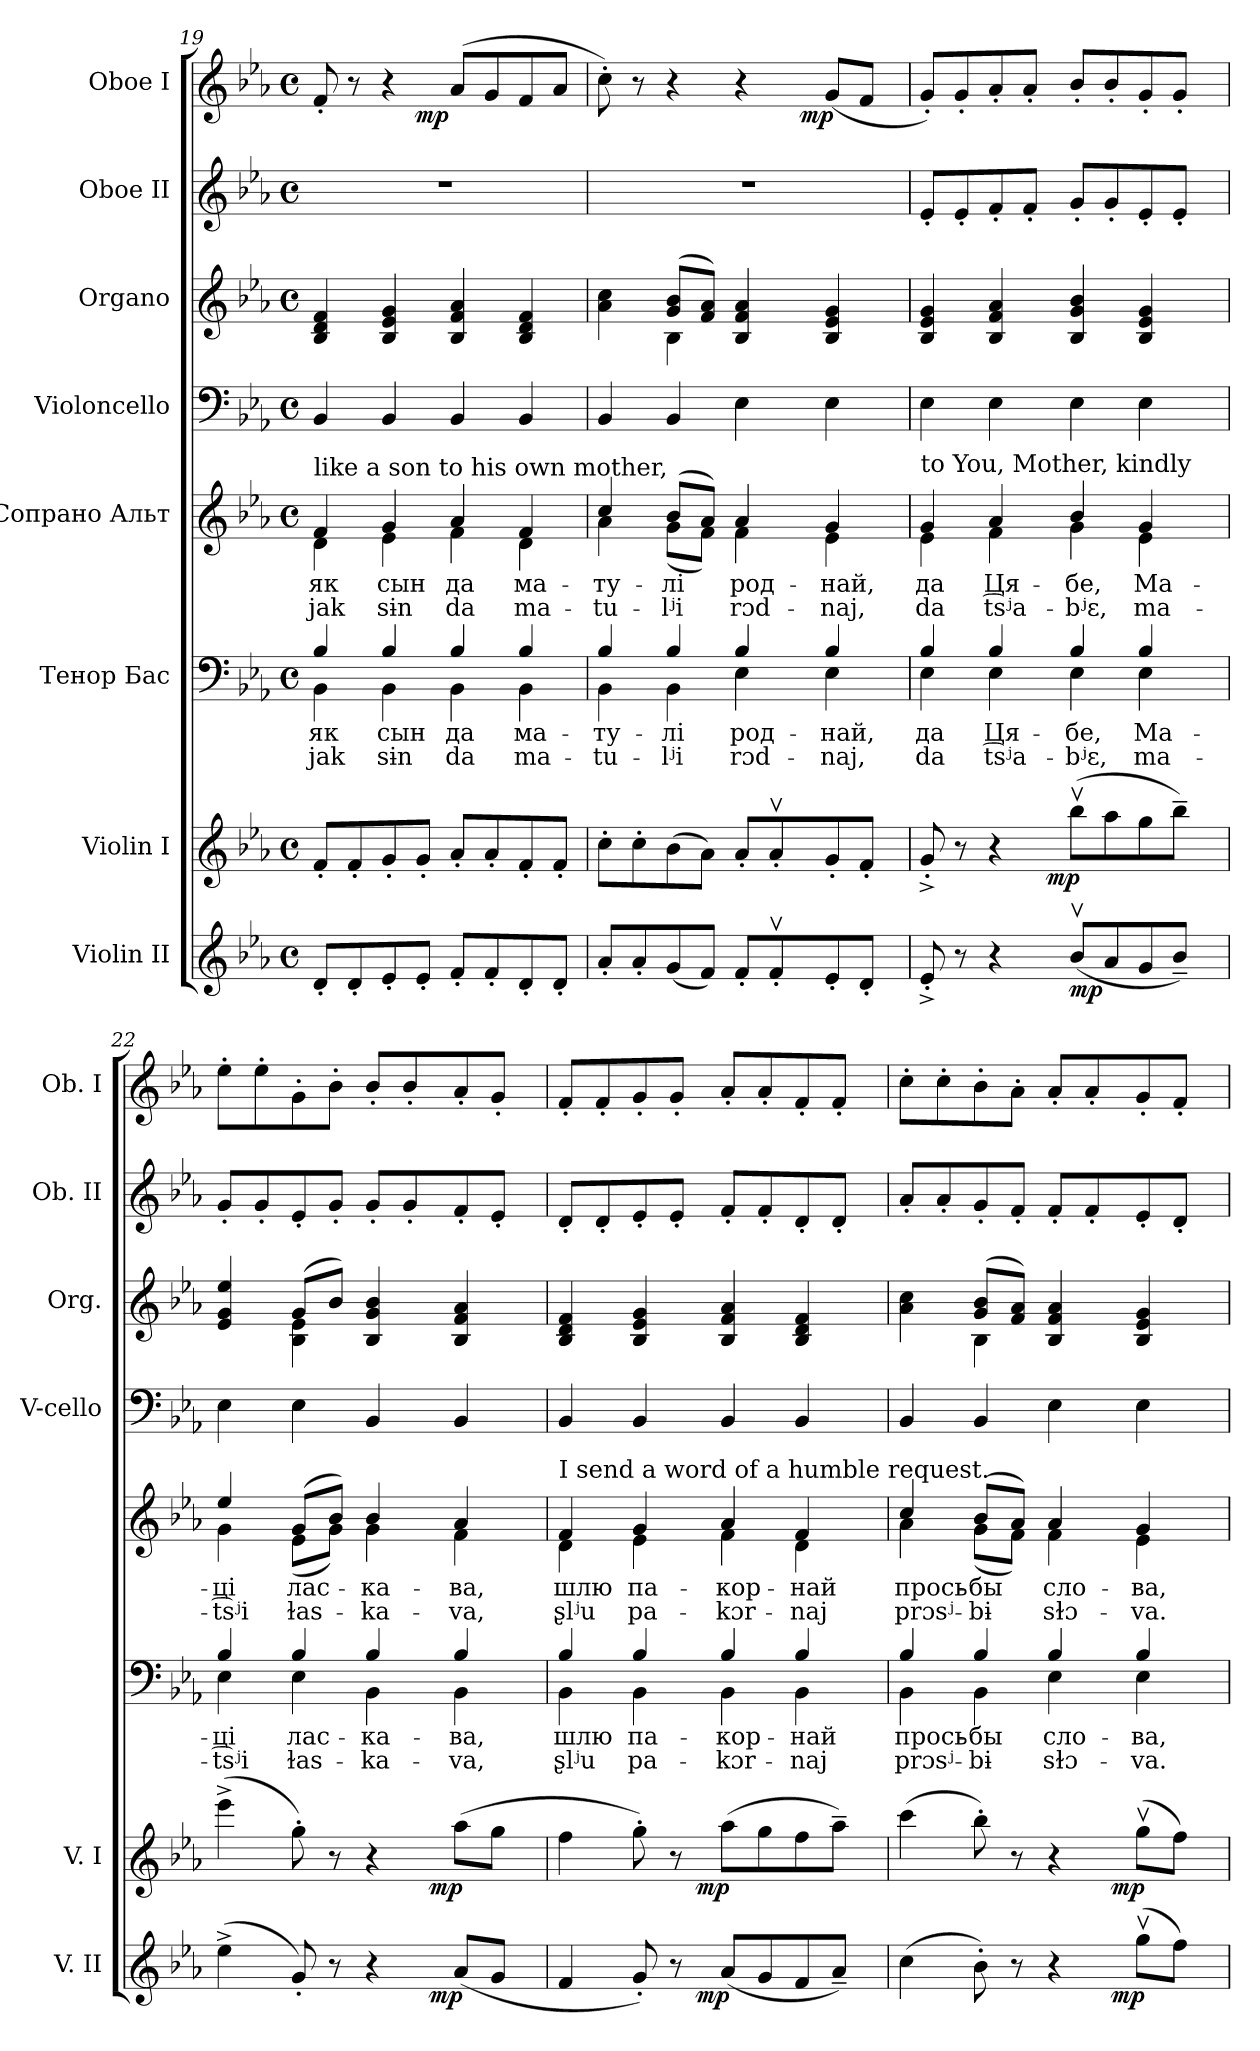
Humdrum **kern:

**kern	**dynam	**kern	**dynam	**kern	**text	**text	**kern	**text	**text	**kern	**kern	**kern	**kern	**dynam
*part8	*part8	*part7	*part7	*part6	*part6	*part6	*part5	*part5	*part5	*part4	*part3	*part2	*part1	*part1
*staff8	*staff8	*staff7	*staff7	*staff6	*staff6	*staff6	*staff5	*staff5	*staff5	*staff4	*staff3	*staff2	*staff1	*staff1
*I"Violin II	*	*I"Violin I	*	*I"Тенор Бас	*	*	*I"Сопрано Альт	*	*	*I"Violoncello	*I"Organo	*I"Oboe II	*I"Oboe I	*
*I'V. II	*	*I'V. I	*	*	*	*	*	*	*	*I'V-cello	*I'Org.	*I'Ob. II	*I'Ob. I	*
*clefG2	*	*clefG2	*	*clefF4	*	*	*clefG2	*	*	*clefF4	*clefG2	*clefG2	*clefG2	*
*k[b-e-a-]	*	*k[b-e-a-]	*	*k[b-e-a-]	*	*	*k[b-e-a-]	*	*	*k[b-e-a-]	*k[b-e-a-]	*k[b-e-a-]	*k[b-e-a-]	*
*E-:	*	*E-:	*	*E-:	*	*	*E-:	*	*	*E-:	*E-:	*E-:	*E-:	*
*M4/4	*	*M4/4	*	*M4/4	*	*	*M4/4	*	*	*M4/4	*M4/4	*M4/4	*M4/4	*
*met(c)	*	*met(c)	*	*met(c)	*	*	*met(c)	*	*	*met(c)	*met(c)	*met(c)	*met(c)	*
=19	=19	=19	=19	=19	=19	=19	=19	=19	=19	=19	=19	=19	=19	=19
!	!	!	!	!	!LO:LY:b:color=#000000	!LO:LY:b:color=#000000	!	!	!	!	!	!	!	!
*	*	*	*	*^	*	*	*	*	*	*	*	*	*	*
!	!	!	!	!	!	!LO:LY:b:color=#000000	!	!	!	!	!	!	!	!	!
!	!	!	!	!	!	!	!	!	!LO:LY:b:color=#000000	!LO:LY:b:color=#000000	!	!	!	!	!
*	*	*	*	*	*	*	*	*^	*	*	*	*	*	*	*
!	!	!	!	!	!	!	!	!LO:TX:a:t=like a son to his own mother,	!	!	!	!	!	!	!	!
!	!	!	!	!	!	!	!	!	!	!LO:LY:b:color=#000000	!	!	!	!	!	!
*	*	*	*	*	*	*	*	*	*	*	*	*	*	*	*^	*
8d'i/L	.	8f'i/L	.	4B-i/	4BB-i\	як	jak	4fi/	4di\	як	jak	4BB-i/	4B-i/ 4di 4fi	1r	8f'i/	4.ryy	.
8d'i/	.	8f'i/	.	.	.	.	.	.	.	.	.	.	.	.	8r	.	.
!	!	!	!	!	!	!LO:LY:b:color=#000000	!LO:LY:b:color=#000000	!	!	!	!	!	!	!	!	!	!
!	!	!	!	!	!	!LO:LY:b:color=#000000	!	!	!	!	!	!	!	!	!	!	!
!	!	!	!	!	!	!	!	!	!	!LO:LY:b:color=#000000	!LO:LY:b:color=#000000	!	!	!	!	!	!
!	!	!	!	!	!	!	!	!	!	!LO:LY:b:color=#000000	!	!	!	!	!	!	!
8e-'i/	.	8g'i/	.	4B-i/	4BB-i\	сын	sɨn	4gi/	4e-i\	сын	sɨn	4BB-i/	4B-i/ 4e-i 4gi	.	4r	.	.
8e-'i/J	.	8g'i/J	.	.	.	.	.	.	.	.	.	.	.	.	.	2ryy	mp
!	!	!	!	!	!	!LO:LY:b:color=#000000	!LO:LY:b:color=#000000	!	!	!	!	!	!	!	!	!	!
!	!	!	!	!	!	!LO:LY:b:color=#000000	!	!	!	!	!	!	!	!	!	!	!
!	!	!	!	!	!	!	!	!	!	!LO:LY:b:color=#000000	!LO:LY:b:color=#000000	!	!	!	!	!	!
!	!	!	!	!	!	!	!	!	!	!LO:LY:b:color=#000000	!	!	!	!	!	!	!
8f'i/L	.	8a-'i/L	.	4B-i/	4BB-i\	да	da	4a-i/	4fi\	да	da	4BB-i/	4B-i/ 4fi 4a-i	.	(8a-i/L	.	.
8f'i/	.	8a-'i/	.	.	.	.	.	.	.	.	.	.	.	.	8gi/	.	.
!	!	!	!	!	!	!LO:LY:b:color=#000000	!LO:LY:b:color=#000000	!	!	!	!	!	!	!	!	!	!
!	!	!	!	!	!	!LO:LY:b:color=#000000	!	!	!	!	!	!	!	!	!	!	!
!	!	!	!	!	!	!	!	!	!	!LO:LY:b:color=#000000	!LO:LY:b:color=#000000	!	!	!	!	!	!
!	!	!	!	!	!	!	!	!	!	!LO:LY:b:color=#000000	!	!	!	!	!	!	!
8d'i/	.	8f'i/	.	4B-i/	4BB-i\	ма-	ma-	4fi/	4di\	ма-	ma-	4BB-i/	4B-i/ 4di 4fi	.	8fi/	.	.
8d'i/J	.	8f'i/J	.	.	.	.	.	.	.	.	.	.	.	.	8a-i/J	8ryy	.
=20	=20	=20	=20	=20	=20	=20	=20	=20	=20	=20	=20	=20	=20	=20	=20	=20	=20
!	!	!	!	!	!	!LO:LY:b:color=#000000	!LO:LY:b:color=#000000	!	!	!	!	!	!	!	!	!	!
!	!	!	!	!	!	!LO:LY:b:color=#000000	!	!	!	!	!	!	!	!	!	!	!
!	!	!	!	!	!	!	!	!	!	!LO:LY:b:color=#000000	!LO:LY:b:color=#000000	!	!	!	!	!	!
!	!	!	!	!	!	!	!	!	!	!LO:LY:b:color=#000000	!	!	!	!	!	!	!
*	*	*	*	*	*	*	*	*	*	*	*	*	*^	*	*	*	*
8a-'i/L	.	8cc'i\L	.	4B-i/	4BB-i\	-ту-	-tu-	4cci/	4a-i\	-ту-	-tu-	4BB-i/	4a-i\ 4cci	4ryy	1r	8cc'i\)	2ryy	.
8a-'i/	.	8cc'i\	.	.	.	.	.	.	.	.	.	.	.	.	.	8r	.	.
!	!	!	!	!	!	!LO:LY:b:color=#000000	!LO:LY:b:color=#000000	!	!	!	!	!	!	!	!	!	!	!
!	!	!	!	!	!	!LO:LY:b:color=#000000	!	!	!	!	!	!	!	!	!	!	!	!
!	!	!	!	!	!	!	!	!	!	!LO:LY:b:color=#000000	!LO:LY:b:color=#000000	!	!	!	!	!	!	!
!	!	!	!	!	!	!	!	!	!	!LO:LY:b:color=#000000	!	!	!	!	!	!	!	!
(8gi/	.	(8b-i\	.	4B-i/	4BB-i\	-лі	-lʲi	(8b-i/L	(8gi\L	-лі	-lʲi	4BB-i/	(8gi/ 8b-iL	4B-i\	.	4r	.	.
8fi/J)	.	8a-i\J)	.	.	.	.	.	8a-i/J)	8fi\J)	.	.	.	8fi/ 8a-iJ)	.	.	.	.	.
!	!	!	!	!	!	!LO:LY:b:color=#000000	!LO:LY:b:color=#000000	!	!	!	!	!	!	!	!	!	!	!
!	!	!	!	!	!	!LO:LY:b:color=#000000	!	!	!	!	!	!	!	!	!	!	!	!
!	!	!	!	!	!	!	!	!	!	!LO:LY:b:color=#000000	!LO:LY:b:color=#000000	!	!	!	!	!	!	!
!	!	!	!	!	!	!	!	!	!	!LO:LY:b:color=#000000	!	!	!	!	!	!	!	!
8f'i/L	.	8a-'i/L	.	4B-i/	4E-i\	род-	rɔd-	4a-i/	4fi\	род-	rɔd-	4E-i\	4B-i/ 4fi 4a-i	2ryy	.	4r	8ryy	.
8fv'i/	.	8a-v'i/	.	.	.	.	.	.	.	.	.	.	.	.	.	.	32ryy	.
.	.	.	.	.	.	.	.	.	.	.	.	.	.	.	.	.	64ryy	.
.	.	.	.	.	.	.	.	.	.	.	.	.	.	.	.	.	128ryy	.
.	.	.	.	.	.	.	.	.	.	.	.	.	.	.	.	.	1024ryy	.
.	.	.	.	.	.	.	.	.	.	.	.	.	.	.	.	.	4ryy	mp
!	!	!	!	!	!	!LO:LY:b:color=#000000	!LO:LY:b:color=#000000	!	!	!	!	!	!	!	!	!	!	!
!	!	!	!	!	!	!LO:LY:b:color=#000000	!	!	!	!	!	!	!	!	!	!	!	!
!	!	!	!	!	!	!	!	!	!	!LO:LY:b:color=#000000	!LO:LY:b:color=#000000	!	!	!	!	!	!	!
!	!	!	!	!	!	!	!	!	!	!LO:LY:b:color=#000000	!	!	!	!	!	!	!	!
8e-'i/	.	8g'i/	.	4B-i/	4E-i\	-най,	-naj,	4gi/	4e-i\	-най,	-naj,	4E-i\	4B-i/ 4e-i 4gi	.	.	(8gi/L	.	.
8d'i/J	.	8f'i/J	.	.	.	.	.	.	.	.	.	.	.	.	.	8fi/J	.	.
.	.	.	.	.	.	.	.	.	.	.	.	.	.	.	.	.	16ryy	.
.	.	.	.	.	.	.	.	.	.	.	.	.	.	.	.	.	256..ryy	.
*	*	*	*	*	*	*	*	*	*	*	*	*	*v	*v	*	*v	*v	*
!!LO:LB:g=z
=21	=21	=21	=21	=21	=21	=21	=21	=21	=21	=21	=21	=21	=21	=21	=21	=21
*	*	*	*	*	*	*	*	*	*	*	*	*	*^	*	*^	*
!	!	!	!	!	!	!LO:LY:b:color=#000000	!LO:LY:b:color=#000000	!	!	!	!	!	!	!	!	!	!	!
*	*	*	*	*	*	*	*	*	*	*	*	*	*v	*v	*	*v	*v	*
*	*	*	*	*	*	*	*	*	*	*	*	*	*^	*	*^	*
!	!	!	!	!	!	!LO:LY:b:color=#000000	!	!	!	!	!	!	!	!	!	!	!	!
*	*	*	*	*	*	*	*	*	*	*	*	*	*v	*v	*	*v	*v	*
*	*	*	*	*	*	*	*	*	*	*	*	*	*^	*	*^	*
!	!	!	!	!	!	!	!	!	!	!LO:LY:b:color=#000000	!LO:LY:b:color=#000000	!	!	!	!	!	!	!
*	*	*	*	*	*	*	*	*	*	*	*	*	*v	*v	*	*v	*v	*
*	*	*	*	*	*	*	*	*	*	*	*	*	*^	*	*^	*
!	!	!	!	!	!	!	!	!LO:TX:a:t=to You, Mother, kindly	!	!	!	!	!	!	!	!	!	!
!	!	!	!	!	!	!	!	!	!	!LO:LY:b:color=#000000	!	!	!	!	!	!	!	!
*	*	*^	*	*	*	*	*	*	*	*	*	*	*v	*v	*	*v	*v	*
8e-'^i/	.	8g'^i/	4ryy	.	4B-i/	4E-i\	да	da	4gi/	4e-i\	да	da	4E-i\	4B-i/ 4e-i 4gi	8e-'i/L	8g'i/L)	.
8r	.	8r	.	.	.	.	.	.	.	.	.	.	.	.	8e-'i/	8g'i/	.
!	!	!	!	!	!	!	!LO:LY:b:color=#000000	!LO:LY:b:color=#000000	!	!	!	!	!	!	!	!	!
!	!	!	!	!	!	!	!LO:LY:b:color=#000000	!	!	!	!	!	!	!	!	!	!
!	!	!	!	!	!	!	!	!	!	!	!LO:LY:b:color=#000000	!LO:LY:b:color=#000000	!	!	!	!	!
!	!	!	!	!	!	!	!	!	!	!	!LO:LY:b:color=#000000	!	!	!	!	!	!
4r	.	4r	8ryy	.	4B-i/	4E-i\	Ця-	t͡sʲa-	4a-i/	4fi\	Ця-	t͡sʲa-	4E-i\	4B-i/ 4fi 4a-i	8f'i/	8a-'i/	.
.	.	.	16ryy	.	.	.	.	.	.	.	.	.	.	.	8f'i/J	8a-'i/J	.
.	.	.	1024ryy	.	.	.	.	.	.	.	.	.	.	.	.	.	.
.	.	.	2ryy	mp	.	.	.	.	.	.	.	.	.	.	.	.	.
!	!	!	!	!	!	!	!LO:LY:b:color=#000000	!LO:LY:b:color=#000000	!	!	!	!	!	!	!	!	!
!	!	!	!	!	!	!	!LO:LY:b:color=#000000	!	!	!	!	!	!	!	!	!	!
!	!	!	!	!	!	!	!	!	!	!	!LO:LY:b:color=#000000	!LO:LY:b:color=#000000	!	!	!	!	!
!	!	!	!	!	!	!	!	!	!	!	!LO:LY:b:color=#000000	!	!	!	!	!	!
(8b-vi/L	mp	(8bb-vi\L	.	.	4B-i/	4E-i\	-бе,	-bʲɛ,	4b-i/	4gi\	-бе,	-bʲɛ,	4E-i\	4B-i/ 4gi 4b-i	8g'i/L	8b-'i/L	.
8a-i/	.	8aa-i\	.	.	.	.	.	.	.	.	.	.	.	.	8g'i/	8b-'i/	.
!	!	!	!	!	!	!	!LO:LY:b:color=#000000	!LO:LY:b:color=#000000	!	!	!	!	!	!	!	!	!
!	!	!	!	!	!	!	!LO:LY:b:color=#000000	!	!	!	!	!	!	!	!	!	!
!	!	!	!	!	!	!	!	!	!	!	!LO:LY:b:color=#000000	!LO:LY:b:color=#000000	!	!	!	!	!
!	!	!	!	!	!	!	!	!	!	!	!LO:LY:b:color=#000000	!	!	!	!	!	!
8gi/	.	8ggi\	.	.	4B-i/	4E-i\	Ма-	ma-	4gi/	4e-i\	Ма-	ma-	4E-i\	4B-i/ 4e-i 4gi	8e-'i/	8g'i/	.
8b-~i/J)	.	8bb-~i\J)	.	.	.	.	.	.	.	.	.	.	.	.	8e-'i/J	8g'i/J	.
.	.	.	32ryy	.	.	.	.	.	.	.	.	.	.	.	.	.	.
.	.	.	64ryy	.	.	.	.	.	.	.	.	.	.	.	.	.	.
.	.	.	128...ryy	.	.	.	.	.	.	.	.	.	.	.	.	.	.
=22	=22	=22	=22	=22	=22	=22	=22	=22	=22	=22	=22	=22	=22	=22	=22	=22	=22
!	!	!	!	!	!	!	!LO:LY:b:color=#000000	!LO:LY:b:color=#000000	!	!	!	!	!	!	!	!	!
!	!	!	!	!	!	!	!LO:LY:b:color=#000000	!	!	!	!	!	!	!	!	!	!
!	!	!	!	!	!	!	!	!	!	!	!LO:LY:b:color=#000000	!LO:LY:b:color=#000000	!	!	!	!	!
!	!	!	!	!	!	!	!	!	!	!	!LO:LY:b:color=#000000	!	!	!	!	!	!
*^	*	*	*	*	*	*	*	*	*	*	*	*	*	*^	*	*	*
(4ee-^i\	2ryy	.	(4eee-^i\	2ryy	.	4B-i/	4E-i\	-ці	-t͡sʲi	4ee-i/	4gi\	-ці	-t͡sʲi	4E-i\	4e-i/ 4gi 4ee-i	4ryy	8g'i/L	8ee-'i\L	.
.	.	.	.	.	.	.	.	.	.	.	.	.	.	.	.	.	8g'i/	8ee-'i\	.
!	!	!	!	!	!	!	!	!LO:LY:b:color=#000000	!LO:LY:b:color=#000000	!	!	!	!	!	!	!	!	!	!
!	!	!	!	!	!	!	!	!LO:LY:b:color=#000000	!	!	!	!	!	!	!	!	!	!	!
!	!	!	!	!	!	!	!	!	!	!	!	!LO:LY:b:color=#000000	!LO:LY:b:color=#000000	!	!	!	!	!	!
!	!	!	!	!	!	!	!	!	!	!	!	!LO:LY:b:color=#000000	!	!	!	!	!	!	!
8g'i/)	.	.	8gg'i\)	.	.	4B-i/	4E-i\	лас-	ɫas-	(8gi/L	(8e-i\L	лас-	ɫas-	4E-i\	(8gi/L	4B-i\ 4e-i	8e-'i/	8g'i\	.
8r	.	.	8r	.	.	.	.	.	.	8b-i/J)	8gi\J)	.	.	.	8b-i/J)	.	8g'i/J	8b-'i\J	.
!	!	!	!	!	!	!	!	!LO:LY:b:color=#000000	!LO:LY:b:color=#000000	!	!	!	!	!	!	!	!	!	!
!	!	!	!	!	!	!	!	!LO:LY:b:color=#000000	!	!	!	!	!	!	!	!	!	!	!
!	!	!	!	!	!	!	!	!	!	!	!	!LO:LY:b:color=#000000	!LO:LY:b:color=#000000	!	!	!	!	!	!
!	!	!	!	!	!	!	!	!	!	!	!	!LO:LY:b:color=#000000	!	!	!	!	!	!	!
4r	8ryy	.	4r	8ryy	.	4B-i/	4BB-i\	-ка-	-ka-	4b-i/	4gi\	-ка-	-ka-	4BB-i/	4B-i/ 4gi 4b-i	2ryy	8g'i/L	8b-'i/L	.
.	16ryy	.	.	16ryy	.	.	.	.	.	.	.	.	.	.	.	.	8g'i/	8b-'i/	.
.	512ryy	.	.	512ryy	.	.	.	.	.	.	.	.	.	.	.	.	.	.	.
.	4ryy	mp	.	4ryy	mp	.	.	.	.	.	.	.	.	.	.	.	.	.	.
!	!	!	!	!	!	!	!	!LO:LY:b:color=#000000	!LO:LY:b:color=#000000	!	!	!	!	!	!	!	!	!	!
!	!	!	!	!	!	!	!	!LO:LY:b:color=#000000	!	!	!	!	!	!	!	!	!	!	!
!	!	!	!	!	!	!	!	!	!	!	!	!LO:LY:b:color=#000000	!LO:LY:b:color=#000000	!	!	!	!	!	!
!	!	!	!	!	!	!	!	!	!	!	!	!LO:LY:b:color=#000000	!	!	!	!	!	!	!
(8a-i/L	.	.	(8aa-i\L	.	.	4B-i/	4BB-i\	-ва,	-va,	4a-i/	4fi\	-ва,	-va,	4BB-i/	4B-i/ 4fi 4a-i	.	8f'i/	8a-'i/	.
8gi/J	.	.	8ggi\J	.	.	.	.	.	.	.	.	.	.	.	.	.	8e-'i/J	8g'i/J	.
.	32ryy	.	.	32ryy	.	.	.	.	.	.	.	.	.	.	.	.	.	.	.
.	64...ryy	.	.	64...ryy	.	.	.	.	.	.	.	.	.	.	.	.	.	.	.
*	*	*	*	*	*	*	*	*	*	*	*	*	*	*	*v	*v	*	*	*
=23	=23	=23	=23	=23	=23	=23	=23	=23	=23	=23	=23	=23	=23	=23	=23	=23	=23	=23
*	*	*	*	*	*	*	*	*	*	*	*	*	*	*	*^	*	*	*
!	!	!	!	!	!	!	!	!LO:LY:b:color=#000000	!LO:LY:b:color=#000000	!	!	!	!	!	!	!	!	!	!
*	*	*	*	*	*	*	*	*	*	*	*	*	*	*	*v	*v	*	*	*
*	*	*	*	*	*	*	*	*	*	*	*	*	*	*	*^	*	*	*
!	!	!	!	!	!	!	!	!LO:LY:b:color=#000000	!	!	!	!	!	!	!	!	!	!	!
*	*	*	*	*	*	*	*	*	*	*	*	*	*	*	*v	*v	*	*	*
*	*	*	*	*	*	*	*	*	*	*	*	*	*	*	*^	*	*	*
!	!	!	!	!	!	!	!	!	!	!	!	!LO:LY:b:color=#000000	!LO:LY:b:color=#000000	!	!	!	!	!	!
*	*	*	*	*	*	*	*	*	*	*	*	*	*	*	*v	*v	*	*	*
*	*	*	*	*	*	*	*	*	*	*	*	*	*	*	*^	*	*	*
!	!	!	!	!	!	!	!	!	!	!LO:TX:a:t=I send a word of a humble request.	!	!	!	!	!	!	!	!	!
!	!	!	!	!	!	!	!	!	!	!	!	!LO:LY:b:color=#000000	!	!	!	!	!	!	!
*	*	*	*	*	*	*	*	*	*	*	*	*	*	*	*v	*v	*	*	*
4fi/	4ryy	.	4ffi\	4ryy	.	4B-i/	4BB-i\	шлю	ʂlʲu	4fi/	4di\	шлю	ʂlʲu	4BB-i/	4B-i/ 4di 4fi	8d'i/L	8f'i/L	.
.	.	.	.	.	.	.	.	.	.	.	.	.	.	.	.	8d'i/	8f'i/	.
!	!	!	!	!	!	!	!	!LO:LY:b:color=#000000	!LO:LY:b:color=#000000	!	!	!	!	!	!	!	!	!
!	!	!	!	!	!	!	!	!LO:LY:b:color=#000000	!	!	!	!	!	!	!	!	!	!
!	!	!	!	!	!	!	!	!	!	!	!	!LO:LY:b:color=#000000	!LO:LY:b:color=#000000	!	!	!	!	!
!	!	!	!	!	!	!	!	!	!	!	!	!LO:LY:b:color=#000000	!	!	!	!	!	!
8g'i/)	8ryy	.	8gg'i\)	8ryy	.	4B-i/	4BB-i\	па-	pa-	4gi/	4e-i\	па-	pa-	4BB-i/	4B-i/ 4e-i 4gi	8e-'i/	8g'i/	.
8r	16ryy	.	8r	16ryy	.	.	.	.	.	.	.	.	.	.	.	8e-'i/J	8g'i/J	.
.	512ryy	.	.	512ryy	.	.	.	.	.	.	.	.	.	.	.	.	.	.
.	2ryy	mp	.	2ryy	mp	.	.	.	.	.	.	.	.	.	.	.	.	.
!	!	!	!	!	!	!	!	!LO:LY:b:color=#000000	!LO:LY:b:color=#000000	!	!	!	!	!	!	!	!	!
!	!	!	!	!	!	!	!	!LO:LY:b:color=#000000	!	!	!	!	!	!	!	!	!	!
!	!	!	!	!	!	!	!	!	!	!	!	!LO:LY:b:color=#000000	!LO:LY:b:color=#000000	!	!	!	!	!
!	!	!	!	!	!	!	!	!	!	!	!	!LO:LY:b:color=#000000	!	!	!	!	!	!
(8a-i/L	.	.	(8aa-i\L	.	.	4B-i/	4BB-i\	-кор-	-kɔr-	4a-i/	4fi\	-кор-	-kɔr-	4BB-i/	4B-i/ 4fi 4a-i	8f'i/L	8a-'i/L	.
8gi/	.	.	8ggi\	.	.	.	.	.	.	.	.	.	.	.	.	8f'i/	8a-'i/	.
!	!	!	!	!	!	!	!	!LO:LY:b:color=#000000	!LO:LY:b:color=#000000	!	!	!	!	!	!	!	!	!
!	!	!	!	!	!	!	!	!LO:LY:b:color=#000000	!	!	!	!	!	!	!	!	!	!
!	!	!	!	!	!	!	!	!	!	!	!	!LO:LY:b:color=#000000	!LO:LY:b:color=#000000	!	!	!	!	!
!	!	!	!	!	!	!	!	!	!	!	!	!LO:LY:b:color=#000000	!	!	!	!	!	!
8fi/	.	.	8ffi\	.	.	4B-i/	4BB-i\	-най	-naj	4fi/	4di\	-най	-naj	4BB-i/	4B-i/ 4di 4fi	8d'i/	8f'i/	.
8a-~i/J)	.	.	8aa-~i\J)	.	.	.	.	.	.	.	.	.	.	.	.	8d'i/J	8f'i/J	.
.	32ryy	.	.	32ryy	.	.	.	.	.	.	.	.	.	.	.	.	.	.
.	64...ryy	.	.	64...ryy	.	.	.	.	.	.	.	.	.	.	.	.	.	.
=24	=24	=24	=24	=24	=24	=24	=24	=24	=24	=24	=24	=24	=24	=24	=24	=24	=24	=24
!	!	!	!	!	!	!	!	!LO:LY:b:color=#000000	!LO:LY:b:color=#000000	!	!	!	!	!	!	!	!	!
!	!	!	!	!	!	!	!	!LO:LY:b:color=#000000	!	!	!	!	!	!	!	!	!	!
!	!	!	!	!	!	!	!	!	!	!	!	!LO:LY:b:color=#000000	!LO:LY:b:color=#000000	!	!	!	!	!
!	!	!	!	!	!	!	!	!	!	!	!	!LO:LY:b:color=#000000	!	!	!	!	!	!
*	*	*	*	*	*	*	*	*	*	*	*	*	*	*	*^	*	*	*
(4cci\	2ryy	.	(4ccci\	2ryy	.	4B-i/	4BB-i\	прось-	prɔsʲ-	4cci/	4a-i\	прось-	prɔsʲ-	4BB-i/	4a-i\ 4cci	4ryy	8a-'i/L	8cc'i\L	.
.	.	.	.	.	.	.	.	.	.	.	.	.	.	.	.	.	8a-'i/	8cc'i\	.
!	!	!	!	!	!	!	!	!LO:LY:b:color=#000000	!LO:LY:b:color=#000000	!	!	!	!	!	!	!	!	!	!
!	!	!	!	!	!	!	!	!LO:LY:b:color=#000000	!	!	!	!	!	!	!	!	!	!	!
!	!	!	!	!	!	!	!	!	!	!	!	!LO:LY:b:color=#000000	!LO:LY:b:color=#000000	!	!	!	!	!	!
!	!	!	!	!	!	!	!	!	!	!	!	!LO:LY:b:color=#000000	!	!	!	!	!	!	!
8b-'i\)	.	.	8bb-'i\)	.	.	4B-i/	4BB-i\	-бы	-bɨ	(8b-i/L	(8gi\L	-бы	-bɨ	4BB-i/	(8gi/ 8b-iL	4B-i\	8g'i/	8b-'i\	.
8r	.	.	8r	.	.	.	.	.	.	8a-i/J)	8fi\J)	.	.	.	8fi/ 8a-iJ)	.	8f'i/J	8a-'i\J	.
!	!	!	!	!	!	!	!	!LO:LY:b:color=#000000	!LO:LY:b:color=#000000	!	!	!	!	!	!	!	!	!	!
!	!	!	!	!	!	!	!	!LO:LY:b:color=#000000	!	!	!	!	!	!	!	!	!	!	!
!	!	!	!	!	!	!	!	!	!	!	!	!LO:LY:b:color=#000000	!LO:LY:b:color=#000000	!	!	!	!	!	!
!	!	!	!	!	!	!	!	!	!	!	!	!LO:LY:b:color=#000000	!	!	!	!	!	!	!
4r	8ryy	.	4r	8ryy	.	4B-i/	4E-i\	сло-	sɫɔ-	4a-i/	4fi\	сло-	sɫɔ-	4E-i\	4B-i/ 4fi 4a-i	2ryy	8f'i/L	8a-'i/L	.
.	16ryy	.	.	16ryy	.	.	.	.	.	.	.	.	.	.	.	.	8f'i/	8a-'i/	.
.	512ryy	.	.	512ryy	.	.	.	.	.	.	.	.	.	.	.	.	.	.	.
.	4ryy	mp	.	4ryy	mp	.	.	.	.	.	.	.	.	.	.	.	.	.	.
!	!	!	!	!	!	!	!	!LO:LY:b:color=#000000	!LO:LY:b:color=#000000	!	!	!	!	!	!	!	!	!	!
!	!	!	!	!	!	!	!	!LO:LY:b:color=#000000	!	!	!	!	!	!	!	!	!	!	!
!	!	!	!	!	!	!	!	!	!	!	!	!LO:LY:b:color=#000000	!LO:LY:b:color=#000000	!	!	!	!	!	!
!	!	!	!	!	!	!	!	!	!	!	!	!LO:LY:b:color=#000000	!	!	!	!	!	!	!
(8ggvi\L	.	.	(8ggvi\L	.	.	4B-i/	4E-i\	-ва,	-va.	4gi/	4e-i\	-ва,	-va.	4E-i\	4B-i/ 4e-i 4gi	.	8e-'i/	8g'i/	.
8ffi\J)	.	.	8ffi\J)	.	.	.	.	.	.	.	.	.	.	.	.	.	8d'i/J	8f'i/J	.
.	32ryy	.	.	32ryy	.	.	.	.	.	.	.	.	.	.	.	.	.	.	.
.	64...ryy	.	.	64...ryy	.	.	.	.	.	.	.	.	.	.	.	.	.	.	.
*v	*v	*	*	*	*	*v	*v	*	*	*v	*v	*	*	*	*v	*v	*	*	*
*	*	*v	*v	*	*	*	*	*	*	*	*	*	*	*	*
=	=	=	=	=	=	=	=	=	=	=	=	=	=	=
*-	*-	*-	*-	*-	*-	*-	*-	*-	*-	*-	*-	*-	*-	*-
